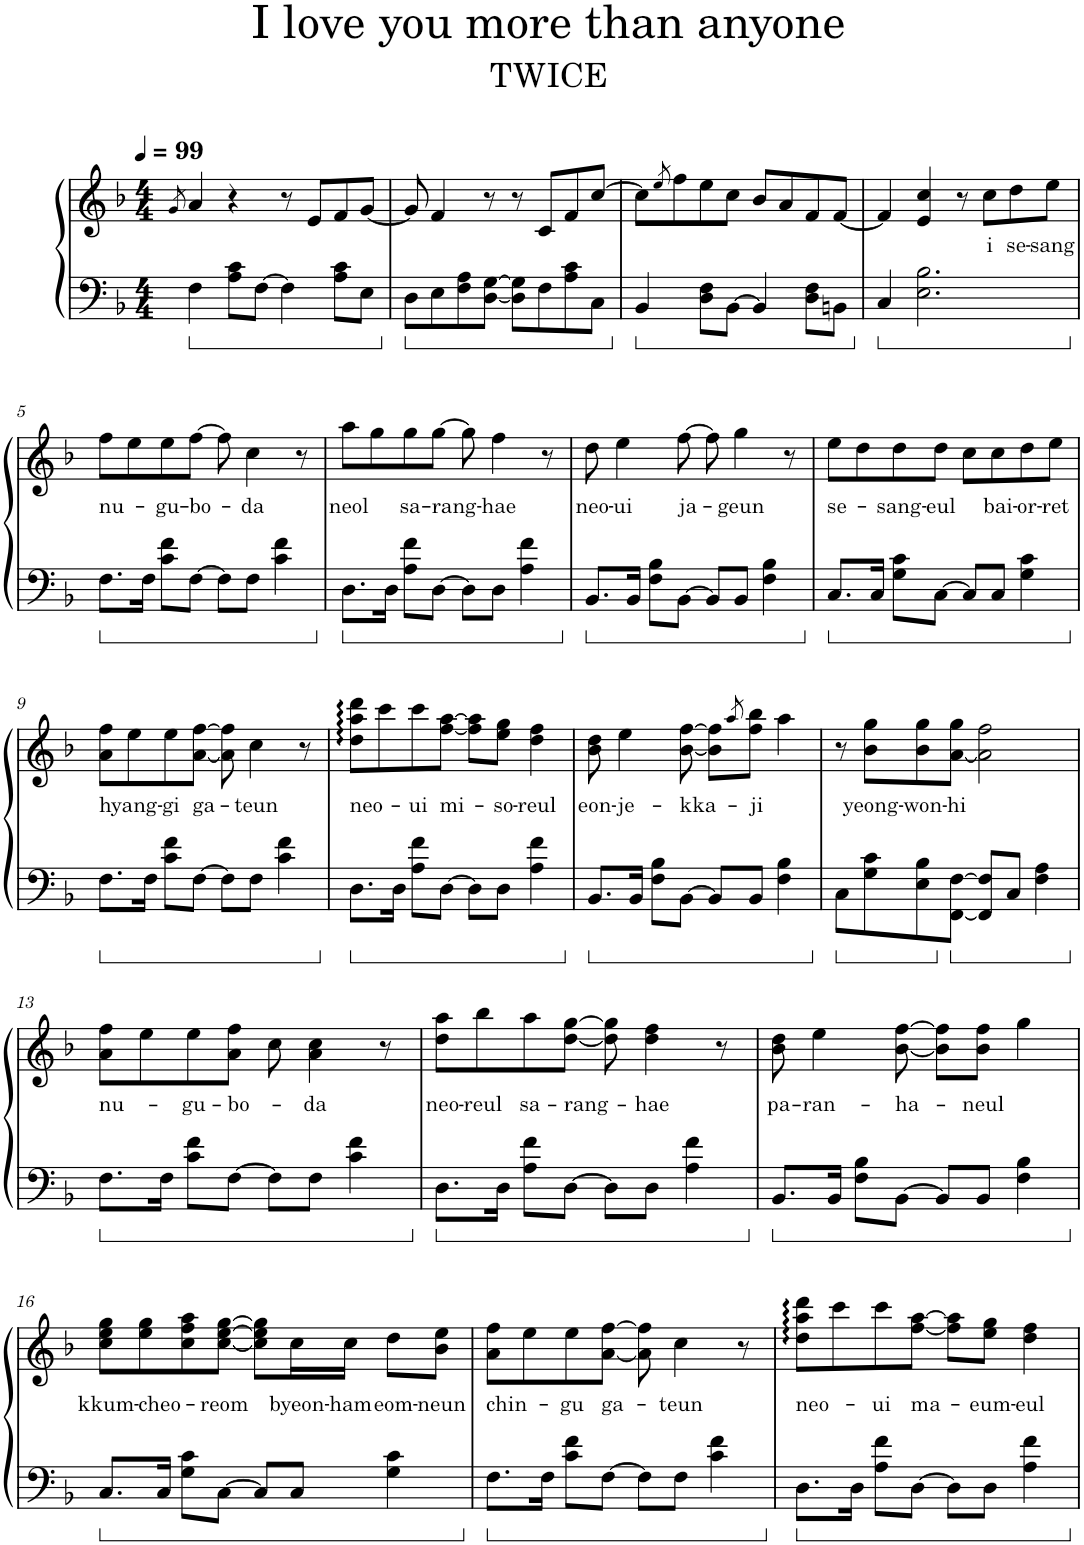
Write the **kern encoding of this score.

**kern	**kern	**text
*part1	*part1	*part1
*staff2	*staff1	*staff1
*I"Piano	*	*
*I'Pno.	*	*
*clefF4	*clefG2	*
*k[b-]	*k[b-]	*
*M4/4	*M4/4	*
*MM99	*MM99	*
=1	=1	=1
.	8qg/	.
4F\	4a/	.
8A\ 8c\L	4r	.
[8F\J	.	.
4F\]	8r	.
.	8e/L	.
8A\ 8c\L	8f/	.
8E\J	[8g/J	.
=2	=2	=2
8D\L	8g/]	.
8E\	4f/	.
8F\ 8A\	.	.
[8D\ [8G\J	8r	.
8D\] 8G\]L	8r	.
8F\	8c/L	.
8A\ 8c\	8f/	.
8C\J	[8cc/J	.
=3	=3	=3
4BB-/	8cc\L]	.
.	8qee/	.
.	8ff\	.
8D\ 8F\L	8ee\	.
[8BB-\J	8cc\J	.
4BB-/]	8b-/L	.
.	8a/	.
8D\ 8F\L	8f/	.
8BBn\J	[8f/J	.
=4	=4	=4
4C/	4f/]	.
2.E\ 2.B-\	4e/ 4cc/	.
.	8r	.
!	!	!LO:LY:b
.	8cc\L	i
!	!	!LO:LY:b
.	8dd\	se-
!	!	!LO:LY:b
.	8ee\J	-sang
!!LO:LB:g=z
=5	=5	=5
!	!	!LO:LY:b
8.F\L	8ff\L	nu-
.	8ee\	.
16F\Jk	.	.
!	!	!LO:LY:b
8c\ 8f\L	8ee\	-gu-
!	!	!LO:LY:b
[8F\J	[8ff\J	-bo-
8F\L]	8ff\]	.
!	!	!LO:LY:b
8F\J	4cc\	-da
4c\ 4f\	.	.
.	8r	.
=6	=6	=6
!	!	!LO:LY:b
8.D\L	8aa\L	neol
.	8gg\	.
16D\Jk	.	.
!	!	!LO:LY:b
8A\ 8f\L	8gg\	sa-
!	!	!LO:LY:b
[8D\J	[8gg\J	-rang-
8D\L]	8gg\]	.
!	!	!LO:LY:b
8D\J	4ff\	-hae
4A\ 4f\	.	.
.	8r	.
=7	=7	=7
!	!	!LO:LY:b
8.BB-/L	8dd\	neo-
!	!	!LO:LY:b
.	4ee\	-ui
16BB-/Jk	.	.
8F\ 8B-\L	.	.
!	!	!LO:LY:b
[8BB-\J	[8ff\	ja-
8BB-/L]	8ff\]	.
!	!	!LO:LY:b
8BB-/J	4gg\	-geun
4F\ 4B-\	.	.
.	8r	.
=8	=8	=8
!	!	!LO:LY:b
8.C/L	8ee\L	se-
.	8dd\	.
16C/Jk	.	.
!	!	!LO:LY:b
8G\ 8c\L	8dd\	-sang-
!	!	!LO:LY:b
[8C\J	8dd\J	-eul
8C/L]	8cc\L	.
!	!	!LO:LY:b
8C/J	8cc\	bai-
!	!	!LO:LY:b
4G\ 4c\	8dd\	-or-
!	!	!LO:LY:b
.	8ee\J	-ret
!!LO:LB:g=z
=9	=9	=9
!	!	!LO:LY:b
8.F\L	8a\ 8ff\L	hyang-
.	8ee\	.
16F\Jk	.	.
!	!	!LO:LY:b
8c\ 8f\L	8ee\	-gi
!	!	!LO:LY:b
[8F\J	[8a\ [8ff\J	ga-
8F\L]	8a\] 8ff\]	.
!	!	!LO:LY:b
8F\J	4cc\	-teun
4c\ 4f\	.	.
.	8r	.
=10	=10	=10
!	!	!LO:LY:b
8.D\L	8dd\ 8aa\ 8ddd\L	neo-
.	8ccc\	.
16D\Jk	.	.
!	!	!LO:LY:b
8A\ 8f\L	8ccc\	-ui
!	!	!LO:LY:b
[8D\J	[8ff\ [8aa\J	mi-
8D\L]	8ff\] 8aa\]L	.
!	!	!LO:LY:b
8D\J	8ee\ 8gg\J	-so-
!	!	!LO:LY:b
4A\ 4f\	4dd\ 4ff\	-reul
=11	=11	=11
!	!	!LO:LY:b
8.BB-/L	8b-\ 8dd\	eon-
!	!	!LO:LY:b
.	4ee\	-je-
16BB-/Jk	.	.
8F\ 8B-\L	.	.
!	!	!LO:LY:b
[8BB-\J	[8b-\ [8ff\	-kka-
8BB-/L]	8b-\] 8ff\]L	.
.	8qaa/	.
!	!	!LO:LY:b
8BB-/J	8ff\ 8bb-\J	-ji
4F\ 4B-\	4aa\	.
=12	=12	=12
8C\L	8r	.
!	!	!LO:LY:b
8G\ 8c\	8b-\ 8gg\L	yeong-
!	!	!LO:LY:b
8E\ 8B-\	8b-\ 8gg\	-won-
!	!	!LO:LY:b
[8FF\ [8F\J	[8a\ 8gg\J	-hi
8FF/] 8F/]L	2a\] 2ff\	.
8C/J	.	.
4F\ 4A\	.	.
!!LO:LB:g=z
=13	=13	=13
!	!	!LO:LY:b
8.F\L	8a\ 8ff\L	nu-
.	8ee\	.
16F\Jk	.	.
!	!	!LO:LY:b
8c\ 8f\L	8ee\	-gu-
!	!	!LO:LY:b
[8F\J	8a\ 8ff\J	-bo-
8F\L]	8cc\	.
!	!	!LO:LY:b
8F\J	4a\ 4cc\	-da
4c\ 4f\	.	.
.	8r	.
=14	=14	=14
!	!	!LO:LY:b
8.D\L	8dd\ 8aa\L	neo-
!	!	!LO:LY:b
.	8bb-\	-reul
16D\Jk	.	.
!	!	!LO:LY:b
8A\ 8f\L	8aa\	sa-
!	!	!LO:LY:b
[8D\J	[8dd\ [8gg\J	-rang-
8D\L]	8dd\] 8gg\]	.
!	!	!LO:LY:b
8D\J	4dd\ 4ff\	-hae
4A\ 4f\	.	.
.	8r	.
=15	=15	=15
!	!	!LO:LY:b
8.BB-/L	8b-\ 8dd\	pa-
!	!	!LO:LY:b
.	4ee\	-ran-
16BB-/Jk	.	.
8F\ 8B-\L	.	.
!	!	!LO:LY:b
[8BB-\J	[8b-\ [8ff\	-ha-
8BB-/L]	8b-\] 8ff\]L	.
!	!	!LO:LY:b
8BB-/J	8b-\ 8ff\J	-neul
4F\ 4B-\	4gg\	.
!!LO:LB:g=z
=16	=16	=16
!	!	!LO:LY:b
8.C/L	8cc\ 8ee\ 8gg\L	kkum-
!	!	!LO:LY:b
.	8ee\ 8gg\	-cheo-
16C/Jk	.	.
8G\ 8c\L	8cc\ 8ff\ 8aa\	.
!	!	!LO:LY:b
[8C\J	[8cc\ [8ee\ [8gg\J	-reom
8C/L]	8cc\] 8ee\] 8gg\]L	.
!	!	!LO:LY:b
8C/J	16cc\L	byeon-
!	!	!LO:LY:b
.	16cc\JJ	-ham
!	!	!LO:LY:b
4G\ 4c\	8dd\L	eom-
!	!	!LO:LY:b
.	8b-\ 8ee\J	-neun
=17	=17	=17
!	!	!LO:LY:b
8.F\L	8a\ 8ff\L	chin-
.	8ee\	.
16F\Jk	.	.
!	!	!LO:LY:b
8c\ 8f\L	8ee\	-gu
!	!	!LO:LY:b
[8F\J	[8a\ [8ff\J	ga-
8F\L]	8a\] 8ff\]	.
!	!	!LO:LY:b
8F\J	4cc\	-teun
4c\ 4f\	.	.
.	8r	.
=18	=18	=18
!	!	!LO:LY:b
8.D\L	8dd\ 8aa\ 8ddd\L	neo-
.	8ccc\	.
16D\Jk	.	.
!	!	!LO:LY:b
8A\ 8f\L	8ccc\	-ui
!	!	!LO:LY:b
[8D\J	[8ff\ [8aa\J	ma-
8D\L]	8ff\] 8aa\]L	.
!	!	!LO:LY:b
8D\J	8ee\ 8gg\J	-eum-
!	!	!LO:LY:b
4A\ 4f\	4dd\ 4ff\	-eul
=	=	=
*-	*-	*-
